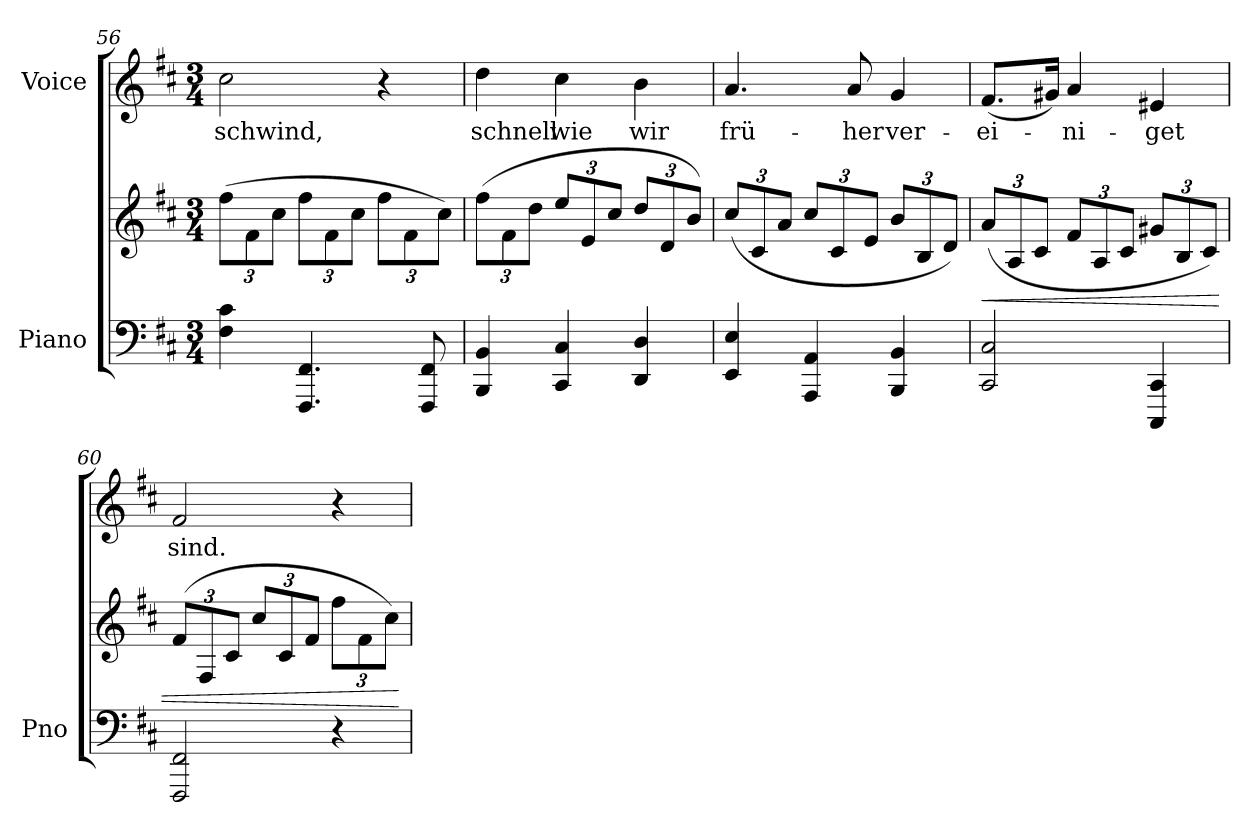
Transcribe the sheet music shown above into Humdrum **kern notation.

**kern	**kern	**dynam	**kern	**text
*part2	*part2	*part2	*part1	*part1
*staff3	*staff2	*staff2/3	*staff1	*staff1
*I"Piano	*	*	*I"Voice	*
*I'Pno	*	*	*	*
!!LO:LB:g=z
*clefF4	*clefG2	*	*clefG2	*
*k[f#c#]	*k[f#c#]	*	*k[f#c#]	*
*M3/4	*M3/4	*	*M3/4	*
*	*Xbrackettup	*	*	*
=56	=56	=56	=56	=56
!	!	!	!	!LO:LY:b
4F#\ 4c#\	(12ff#\L	.	2cc#\	-schwind,
.	12f#\	.	.	.
.	12cc#\J	.	.	.
4.FFF#/ 4.FF#/	12ff#\L	.	.	.
.	12f#\	.	.	.
.	12cc#\J	.	.	.
.	12ff#\L	.	4r	.
.	12f#\	.	.	.
8FFF#/ 8FF#/	.	.	.	.
.	12cc#\J)	.	.	.
=57	=57	=57	=57	=57
!	!	!	!	!LO:LY:b
4BBB/ 4BB/	(12ff#\L	.	4dd\	schnell
.	12f#\	.	.	.
.	12dd\J	.	.	.
!	!	!	!	!LO:LY:b
4CC#/ 4C#/	12ee/L	.	4cc#\	wie
.	12e/	.	.	.
.	12cc#/J	.	.	.
!	!	!	!	!LO:LY:b
4DD/ 4D/	12dd/L	.	4b\	wir
.	12d/	.	.	.
.	12b/J)	.	.	.
=58	=58	=58	=58	=58
!	!	!	!	!LO:LY:b
4EE/ 4E/	(12cc#/L	.	4.a/	frü-
.	12c#/	.	.	.
.	12a/J	.	.	.
4AAA/ 4AA/	12cc#/L	.	.	.
.	12c#/	.	.	.
!	!	!	!	!LO:LY:b
.	.	.	8a/	-her
.	12e/J	.	.	.
!	!	!	!	!LO:LY:b
4BBB/ 4BB/	12b/L	.	4g/	ver-
.	12B/	.	.	.
.	12d/J)	.	.	.
!!LO:LB:g=z
=59	=59	=59	=59	=59
!	!	!LO:HP:b	!	!LO:LY:b
2CC#/ 2C#/	(12a/L	<	(8.f#/L	-ei-
.	12A/	.	.	.
.	12c#/J	.	.	.
.	.	.	16g#X/Jk)	.
!	!	!	!	!LO:LY:b
.	12f#/L	.	4a/	-ni-
.	12A/	.	.	.
.	12c#/J	.	.	.
!	!	!	!	!LO:LY:b
4CCC#/ 4CC#/	12g#X/L	.	4e#X/	-get
.	12B/	.	.	.
.	12c#/J)	.	.	.
=60	=60	=60	=60	=60
!	!	!	!	!LO:LY:b
2FFF#/ 2FF#/	(12f#/L	.	2f#/	sind.
.	12F#/	.	.	.
.	12c#/J	.	.	.
.	12cc#/L	.	.	.
.	12c#/	.	.	.
.	12f#/J	.	.	.
4r	12ff#\L	.	4r	.
.	12f#\	.	.	.
.	12cc#\J)	.	.	.
.	.	[	.	.
=	=	=	=	=
*-	*-	*-	*-	*-
